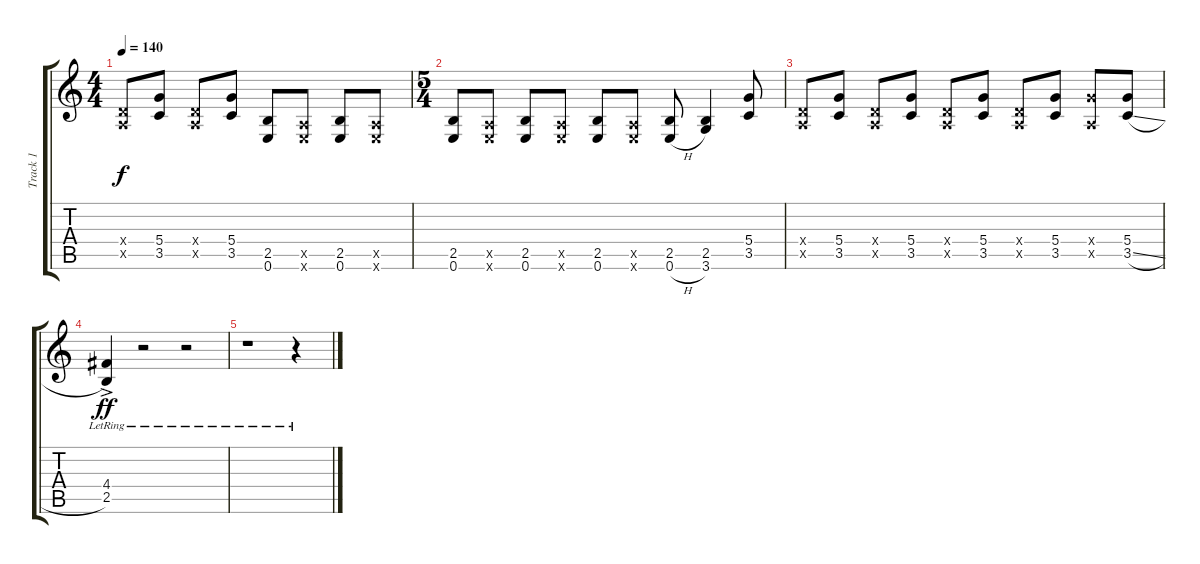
\track ("Track 1" "Track 1") {instrument distortionguitar}
\staff {score tabs}
\tuning (E4 B3 G3 D3 A2 E2) {hide}
\ts (4 4)
\tempo 140
\clef g2
\ks c
(0.4{x} 0.5{x}).8{dy f} (5.4 3.5).8 (0.4{x} 0.5{x}).8 (5.4 3.5).8 (2.5 0.6).8 (0.5{x} 0.6{x}).8 (2.5 0.6).8 (0.5{x} 0.6{x}).8 |
\ts (5 4)
(2.5 0.6).8 (0.5{x} 0.6{x}).8 (2.5 0.6).8 (0.5{x} 0.6{x}).8 (2.5 0.6).8 (0.5{x} 0.6{x}).8 (2.5 0.6{h}).8 (2.5 3.6).4 (5.4 3.5).8 |
(0.4{x} 0.5{x}).8 (5.4 3.5).8 (0.4{x} 0.5{x}).8 (5.4 3.5).8 (0.4{x} 0.5{x}).8 (5.4 3.5).8 (0.4{x} 0.5{x}).8 (5.4 3.5).8 (5.4{x} 0.5{x}).8 (5.4 3.5{sl}).8 |
(4.4{ac lr} 2.5{ac lr}).4{dy ff} r.2 r.2 |
r.1 r.4
